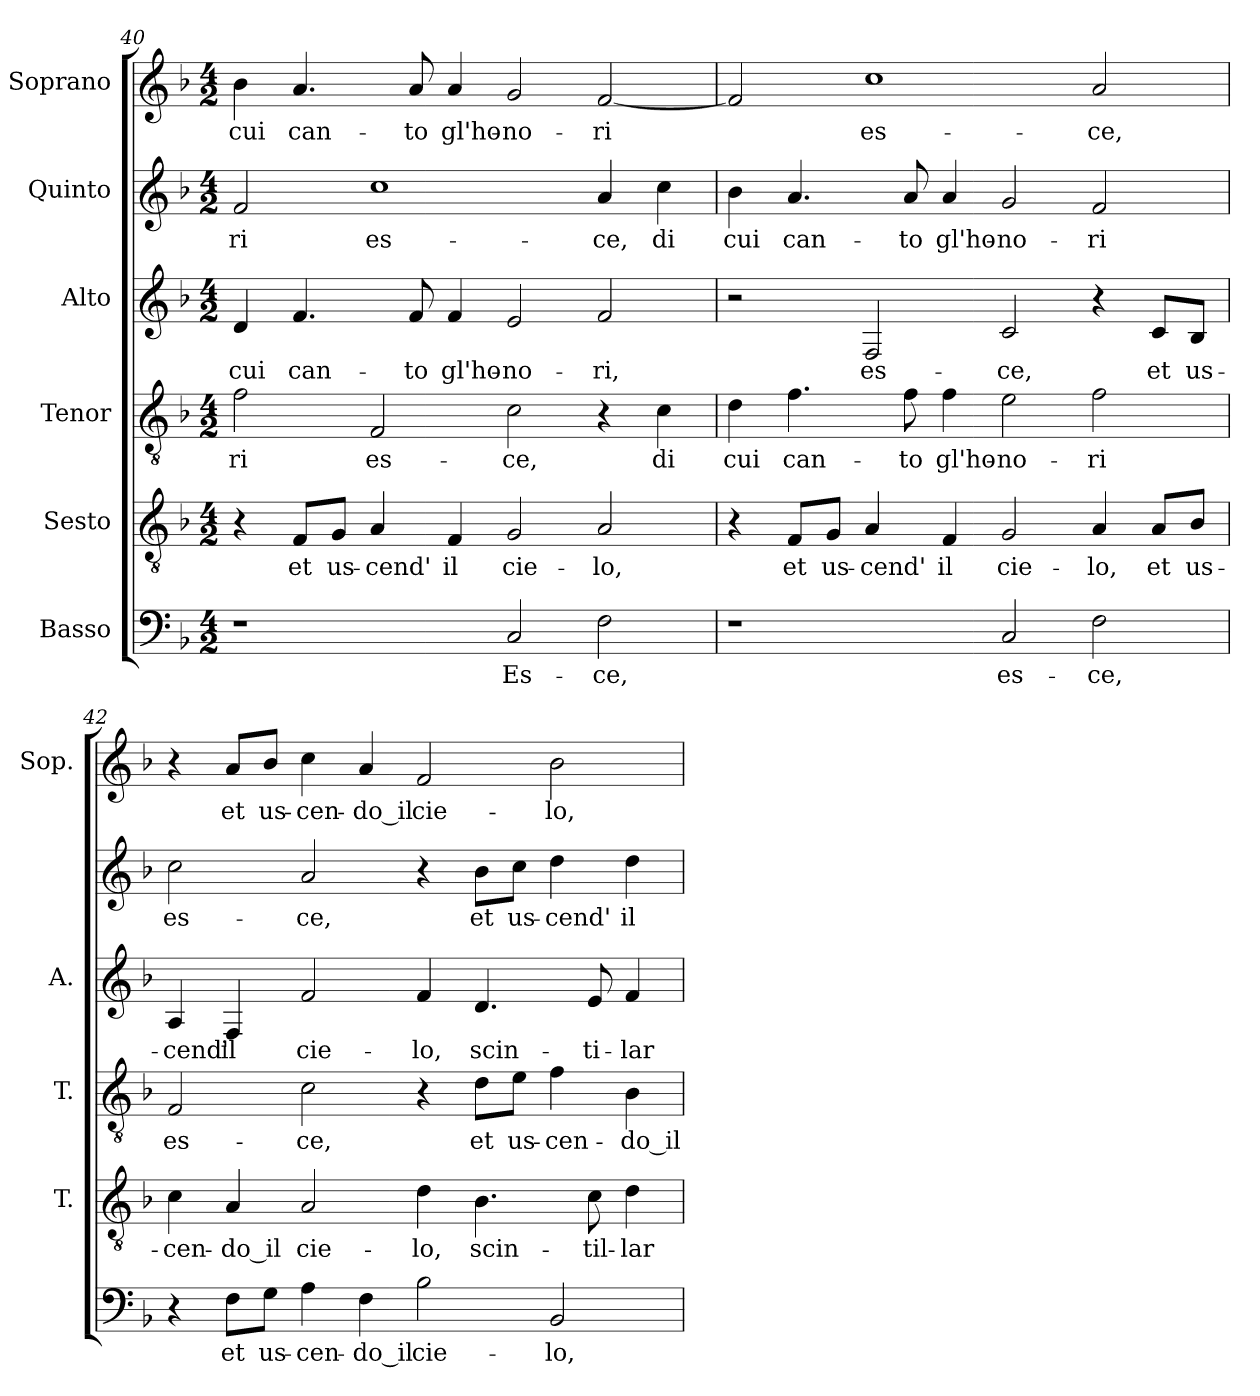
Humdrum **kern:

**kern	**text	**kern	**text	**kern	**text	**kern	**text	**kern	**text	**kern	**text
*part6	*part6	*part5	*part5	*part4	*part4	*part3	*part3	*part2	*part2	*part1	*part1
*staff6	*staff6	*staff5	*staff5	*staff4	*staff4	*staff3	*staff3	*staff2	*staff2	*staff1	*staff1
*I"Basso	*	*I"Sesto	*	*I"Tenor	*	*I"Alto	*	*I"Quinto	*	*I"Soprano	*
*	*	*I'T.	*	*I'T.	*	*I'A.	*	*	*	*I'Sop.	*
*clefF4	*	*clefGv2	*	*clefGv2	*	*clefG2	*	*clefG2	*	*clefG2	*
*	*	*ITrd7c12	*	*ITrd7c12	*	*	*	*	*	*	*
*k[b-]	*	*k[b-]	*	*k[b-]	*	*k[b-]	*	*k[b-]	*	*k[b-]	*
*F:	*	*F:	*	*F:	*	*F:	*	*F:	*	*F:	*
*M4/2	*	*M4/2	*	*M4/2	*	*M4/2	*	*M4/2	*	*M4/2	*
=40	=40	=40	=40	=40	=40	=40	=40	=40	=40	=40	=40
!	!	!	!	!	!LO:LY:b:color=#000000	!	!	!	!	!	!
!	!	!	!	!	!	!	!LO:LY:b:color=#000000	!	!	!	!
!	!	!	!	!	!	!	!	!	!LO:LY:b:color=#000000	!	!
!	!	!	!	!	!	!	!	!	!	!	!LO:LY:b:color=#000000
1r	.	4r	.	2Fi\	-ri	4di/	cui	2fi/	-ri	4b-i\	cui
!	!	!	!LO:LY:b:color=#000000	!	!	!	!	!	!	!	!
!	!	!	!	!	!	!	!LO:LY:b:color=#000000	!	!	!	!
!	!	!	!	!	!	!	!	!	!	!	!LO:LY:b:color=#000000
.	.	8FFi/L	et	.	.	4.fi/	can-	.	.	4.ai/	can-
!	!	!	!LO:LY:b:color=#000000	!	!	!	!	!	!	!	!
.	.	8GGi/J	us-	.	.	.	.	.	.	.	.
!	!	!	!LO:LY:b:color=#000000	!	!	!	!	!	!	!	!
!	!	!	!	!	!LO:LY:b:color=#000000	!	!	!	!	!	!
!	!	!	!	!	!	!	!	!	!LO:LY:b:color=#000000	!	!
.	.	4AAi/	-cend'	2FFi/	es-	.	.	1cci	es-	.	.
!	!	!	!	!	!	!	!LO:LY:b:color=#000000	!	!	!	!
!	!	!	!	!	!	!	!	!	!	!	!LO:LY:b:color=#000000
.	.	.	.	.	.	8fi/	-to	.	.	8ai/	-to
!	!	!	!LO:LY:b:color=#000000	!	!	!	!	!	!	!	!
!	!	!	!	!	!	!	!LO:LY:b:color=#000000	!	!	!	!
!	!	!	!	!	!	!	!	!	!	!	!LO:LY:b:color=#000000
.	.	4FFi/	il	.	.	4fi/	gl'ho-	.	.	4ai/	gl'ho-
!	!LO:LY:b:color=#000000	!	!	!	!	!	!	!	!	!	!
!	!	!	!LO:LY:b:color=#000000	!	!	!	!	!	!	!	!
!	!	!	!	!	!LO:LY:b:color=#000000	!	!	!	!	!	!
!	!	!	!	!	!	!	!LO:LY:b:color=#000000	!	!	!	!
!	!	!	!	!	!	!	!	!	!	!	!LO:LY:b:color=#000000
2Ci/	Es-	2GGi/	cie-	2Ci\	-ce,	2ei/	-no-	.	.	2gi/	-no-
!	!LO:LY:b:color=#000000	!	!	!	!	!	!	!	!	!	!
!	!	!	!LO:LY:b:color=#000000	!	!	!	!	!	!	!	!
!	!	!	!	!	!	!	!LO:LY:b:color=#000000	!	!	!	!
!	!	!	!	!	!	!	!	!	!LO:LY:b:color=#000000	!	!
!	!	!	!	!	!	!	!	!	!	!	!LO:LY:b:color=#000000
2Fi\	-ce,	2AAi/	-lo,	4r	.	2fi/	-ri,	4ai/	-ce,	[2fi/	-ri
!	!	!	!	!	!LO:LY:b:color=#000000	!	!	!	!	!	!
!	!	!	!	!	!	!	!	!	!LO:LY:b:color=#000000	!	!
.	.	.	.	4Ci\	di	.	.	4cci\	di	.	.
=41	=41	=41	=41	=41	=41	=41	=41	=41	=41	=41	=41
!	!	!	!	!	!LO:LY:b:color=#000000	!	!	!	!	!	!
!	!	!	!	!	!	!	!	!	!LO:LY:b:color=#000000	!	!
1r	.	4r	.	4Di\	cui	2r	.	4b-i\	cui	2fi/]	.
!	!	!	!LO:LY:b:color=#000000	!	!	!	!	!	!	!	!
!	!	!	!	!	!LO:LY:b:color=#000000	!	!	!	!	!	!
!	!	!	!	!	!	!	!	!	!LO:LY:b:color=#000000	!	!
.	.	8FFi/L	et	4.Fi\	can-	.	.	4.ai/	can-	.	.
!	!	!	!LO:LY:b:color=#000000	!	!	!	!	!	!	!	!
.	.	8GGi/J	us-	.	.	.	.	.	.	.	.
!	!	!	!LO:LY:b:color=#000000	!	!	!	!	!	!	!	!
!	!	!	!	!	!	!	!LO:LY:b:color=#000000	!	!	!	!
!	!	!	!	!	!	!	!	!	!	!	!LO:LY:b:color=#000000
.	.	4AAi/	-cend'	.	.	2Fi/	es-	.	.	1cci	es-
!	!	!	!	!	!LO:LY:b:color=#000000	!	!	!	!	!	!
!	!	!	!	!	!	!	!	!	!LO:LY:b:color=#000000	!	!
.	.	.	.	8Fi\	-to	.	.	8ai/	-to	.	.
!	!	!	!LO:LY:b:color=#000000	!	!	!	!	!	!	!	!
!	!	!	!	!	!LO:LY:b:color=#000000	!	!	!	!	!	!
!	!	!	!	!	!	!	!	!	!LO:LY:b:color=#000000	!	!
.	.	4FFi/	il	4Fi\	gl'ho-	.	.	4ai/	gl'ho-	.	.
!	!LO:LY:b:color=#000000	!	!	!	!	!	!	!	!	!	!
!	!	!	!LO:LY:b:color=#000000	!	!	!	!	!	!	!	!
!	!	!	!	!	!LO:LY:b:color=#000000	!	!	!	!	!	!
!	!	!	!	!	!	!	!LO:LY:b:color=#000000	!	!	!	!
!	!	!	!	!	!	!	!	!	!LO:LY:b:color=#000000	!	!
2Ci/	es-	2GGi/	cie-	2Ei\	-no-	2ci/	-ce,	2gi/	-no-	.	.
!	!LO:LY:b:color=#000000	!	!	!	!	!	!	!	!	!	!
!	!	!	!LO:LY:b:color=#000000	!	!	!	!	!	!	!	!
!	!	!	!	!	!LO:LY:b:color=#000000	!	!	!	!	!	!
!	!	!	!	!	!	!	!	!	!LO:LY:b:color=#000000	!	!
!	!	!	!	!	!	!	!	!	!	!	!LO:LY:b:color=#000000
2Fi\	-ce,	4AAi/	-lo,	2Fi\	-ri	4r	.	2fi/	-ri	2ai/	-ce,
!	!	!	!LO:LY:b:color=#000000	!	!	!	!	!	!	!	!
!	!	!	!	!	!	!	!LO:LY:b:color=#000000	!	!	!	!
.	.	8AAi/L	et	.	.	8ci/L	et	.	.	.	.
!	!	!	!LO:LY:b:color=#000000	!	!	!	!	!	!	!	!
!	!	!	!	!	!	!	!LO:LY:b:color=#000000	!	!	!	!
.	.	8BB-i/J	us-	.	.	8B-i/J	us-	.	.	.	.
!!LO:LB:g=z
=42	=42	=42	=42	=42	=42	=42	=42	=42	=42	=42	=42
!	!	!	!LO:LY:b:color=#000000	!	!	!	!	!	!	!	!
!	!	!	!	!	!LO:LY:b:color=#000000	!	!	!	!	!	!
!	!	!	!	!	!	!	!LO:LY:b:color=#000000	!	!	!	!
!	!	!	!	!	!	!	!	!	!LO:LY:b:color=#000000	!	!
4r	.	4Ci\	-cen-	2FFi/	es-	4Ai/	-cend'	2cci\	es-	4r	.
!	!LO:LY:b:color=#000000	!	!	!	!	!	!	!	!	!	!
!	!	!	!LO:LY:b:color=#000000	!	!	!	!	!	!	!	!
!	!	!	!	!	!	!	!LO:LY:b:color=#000000	!	!	!	!
!	!	!	!	!	!	!	!	!	!	!	!LO:LY:b:color=#000000
8Fi\L	et	4AAi/	-do_il	.	.	4Fi/	il	.	.	8ai/L	et
!	!LO:LY:b:color=#000000	!	!	!	!	!	!	!	!	!	!
!	!	!	!	!	!	!	!	!	!	!	!LO:LY:b:color=#000000
8Gi\J	us-	.	.	.	.	.	.	.	.	8b-i/J	us-
!	!LO:LY:b:color=#000000	!	!	!	!	!	!	!	!	!	!
!	!	!	!LO:LY:b:color=#000000	!	!	!	!	!	!	!	!
!	!	!	!	!	!LO:LY:b:color=#000000	!	!	!	!	!	!
!	!	!	!	!	!	!	!LO:LY:b:color=#000000	!	!	!	!
!	!	!	!	!	!	!	!	!	!LO:LY:b:color=#000000	!	!
!	!	!	!	!	!	!	!	!	!	!	!LO:LY:b:color=#000000
4Ai\	-cen-	2AAi/	cie-	2Ci\	-ce,	2fi/	cie-	2ai/	-ce,	4cci\	-cen-
!	!LO:LY:b:color=#000000	!	!	!	!	!	!	!	!	!	!
!	!	!	!	!	!	!	!	!	!	!	!LO:LY:b:color=#000000
4Fi\	-do_il	.	.	.	.	.	.	.	.	4ai/	-do_il
!	!LO:LY:b:color=#000000	!	!	!	!	!	!	!	!	!	!
!	!	!	!LO:LY:b:color=#000000	!	!	!	!	!	!	!	!
!	!	!	!	!	!	!	!LO:LY:b:color=#000000	!	!	!	!
!	!	!	!	!	!	!	!	!	!	!	!LO:LY:b:color=#000000
2B-i\	cie-	4Di\	-lo,	4r	.	4fi/	-lo,	4r	.	2fi/	cie-
!	!	!	!LO:LY:b:color=#000000	!	!	!	!	!	!	!	!
!	!	!	!	!	!LO:LY:b:color=#000000	!	!	!	!	!	!
!	!	!	!	!	!	!	!LO:LY:b:color=#000000	!	!	!	!
!	!	!	!	!	!	!	!	!	!LO:LY:b:color=#000000	!	!
.	.	4.BB-i\	scin-	8Di\L	et	4.di/	scin-	8b-i\L	et	.	.
!	!	!	!	!	!LO:LY:b:color=#000000	!	!	!	!	!	!
!	!	!	!	!	!	!	!	!	!LO:LY:b:color=#000000	!	!
.	.	.	.	8Ei\J	us-	.	.	8cci\J	us-	.	.
!	!LO:LY:b:color=#000000	!	!	!	!	!	!	!	!	!	!
!	!	!	!	!	!LO:LY:b:color=#000000	!	!	!	!	!	!
!	!	!	!	!	!	!	!	!	!LO:LY:b:color=#000000	!	!
!	!	!	!	!	!	!	!	!	!	!	!LO:LY:b:color=#000000
2BB-i/	-lo,	.	.	4Fi\	-cen-	.	.	4ddi\	-cend'	2b-i\	-lo,
!	!	!	!LO:LY:b:color=#000000	!	!	!	!	!	!	!	!
!	!	!	!	!	!	!	!LO:LY:b:color=#000000	!	!	!	!
.	.	8Ci\	-til-	.	.	8ei/	-ti-	.	.	.	.
!	!	!	!LO:LY:b:color=#000000	!	!	!	!	!	!	!	!
!	!	!	!	!	!LO:LY:b:color=#000000	!	!	!	!	!	!
!	!	!	!	!	!	!	!LO:LY:b:color=#000000	!	!	!	!
!	!	!	!	!	!	!	!	!	!LO:LY:b:color=#000000	!	!
.	.	4Di\	-lar	4BB-i\	-do_il	4fi/	-lar	4ddi\	il	.	.
=	=	=	=	=	=	=	=	=	=	=	=
*-	*-	*-	*-	*-	*-	*-	*-	*-	*-	*-	*-
